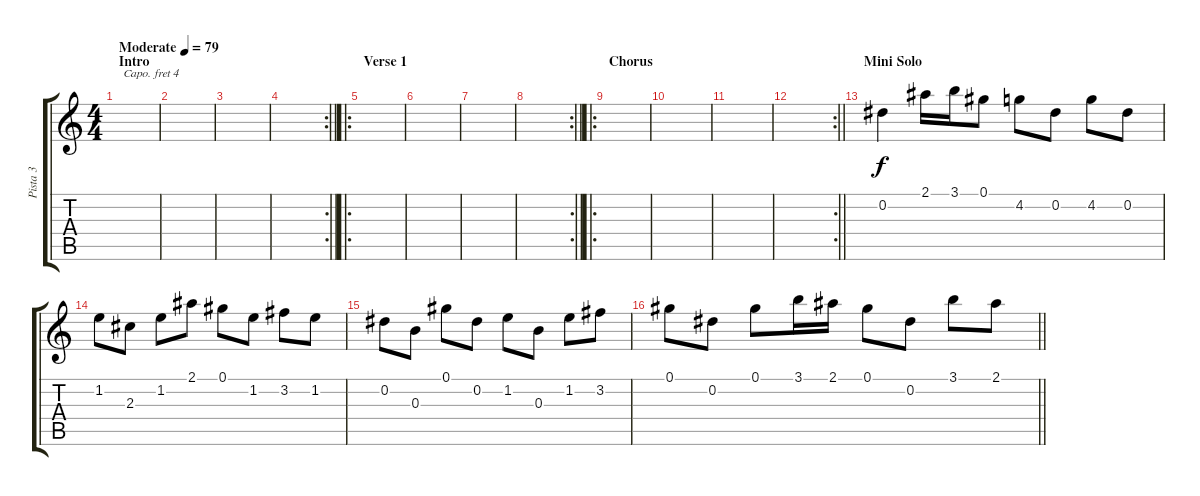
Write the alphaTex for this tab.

\track ("Pista 3" "Pista 3") {instrument electricguitarjazz}
\staff {score tabs}
\capo 4
\tuning (E4 B3 G3 D3 A2 E2) {hide}
\ts (4 4)
\section ("" "Intro")
\tempo (79 "Moderate")
\clef g2
\ks c
|
|
|
\rc 2
\barLineRight lightlight
|
\ro
\section ("" "Verse 1")
|
|
|
\rc 2
\barLineRight lightlight
|
\ro
\section ("" "Chorus")
|
|
|
\rc 2
\barLineRight lightlight
|
\section ("" "Mini Solo")
0.2.4{instrument guitarharmonics} 2.1.16 3.1.16 0.1.8 4.2.8 0.2.8 4.2.8 0.2.8 |
1.2.8 2.3.8 1.2.8 2.1.8 0.1.8 1.2.8 3.2.8 1.2.8 |
0.2.8 0.3.8 0.1.8 0.2.8 1.2.8 0.3.8 1.2.8 3.2.8 |
\barLineRight lightlight
0.1.8 0.2.8 0.1.8 3.1.16 2.1.16 0.1.8 0.2.8 3.1.8 2.1.8
